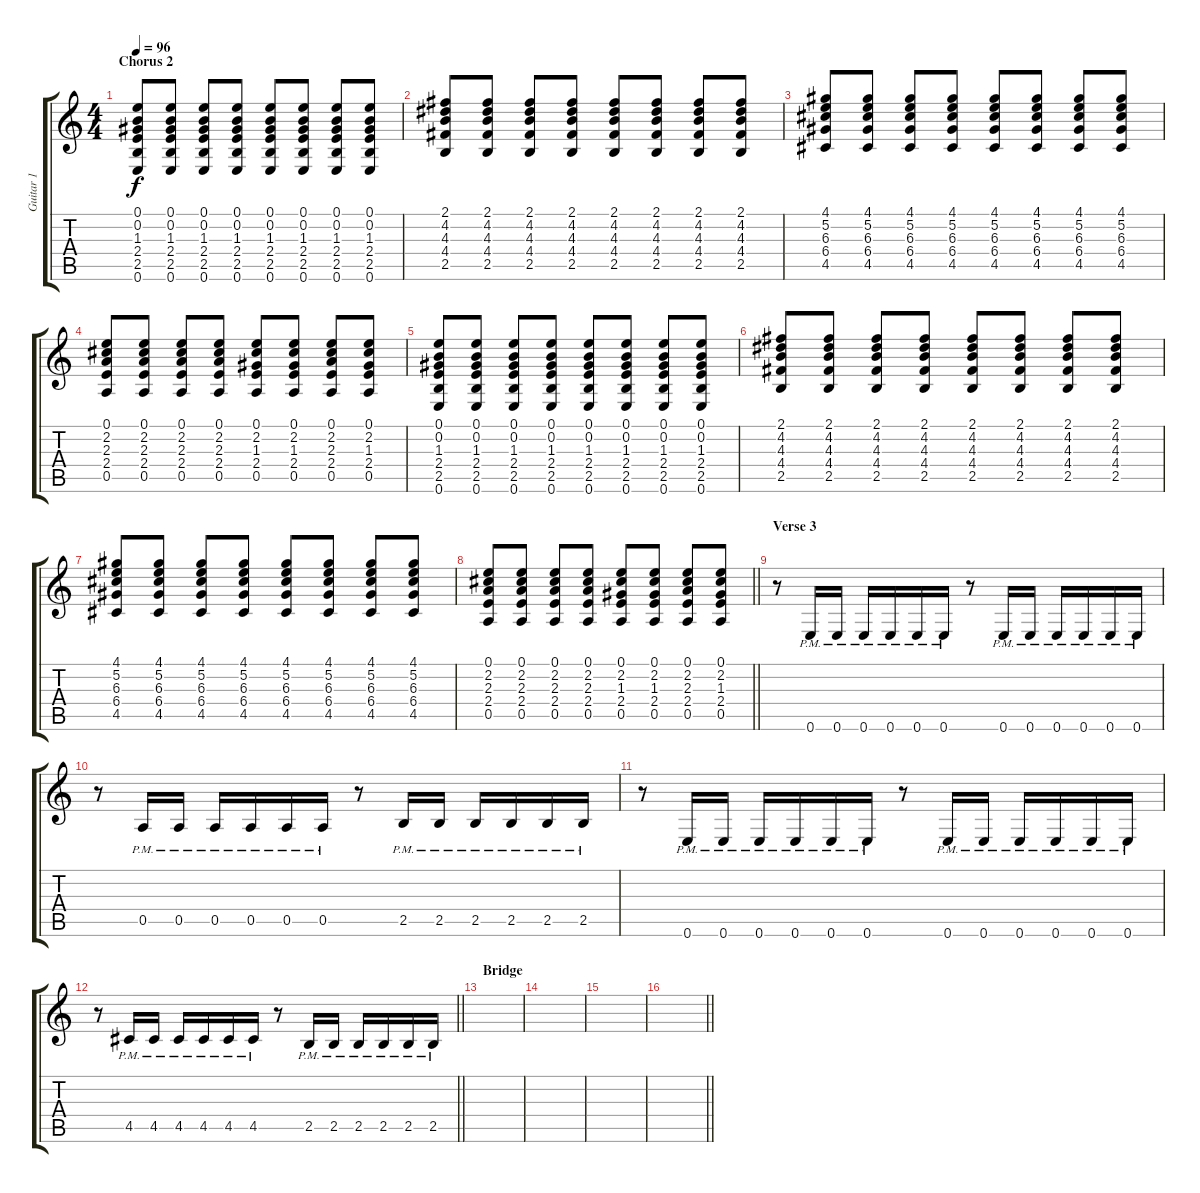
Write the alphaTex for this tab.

\track ("Guitar 1" "Guitar 1") {instrument distortionguitar}
\staff {score tabs}
\tuning (E4 B3 G3 D3 A2 E2) {hide}
\ts (4 4)
\section ("" "Chorus 2")
\tempo 96
\clef g2
\ks c
(0.1 0.2 1.3 2.4 2.5 0.6).8{dy f} (0.1 0.2 1.3 2.4 2.5 0.6).8 (0.1 0.2 1.3 2.4 2.5 0.6).8 (0.1 0.2 1.3 2.4 2.5 0.6).8 (0.1 0.2 1.3 2.4 2.5 0.6).8 (0.1 0.2 1.3 2.4 2.5 0.6).8 (0.1 0.2 1.3 2.4 2.5 0.6).8 (0.1 0.2 1.3 2.4 2.5 0.6).8 |
(2.1 4.2 4.3 4.4 2.5).8 (2.1 4.2 4.3 4.4 2.5).8 (2.1 4.2 4.3 4.4 2.5).8 (2.1 4.2 4.3 4.4 2.5).8 (2.1 4.2 4.3 4.4 2.5).8 (2.1 4.2 4.3 4.4 2.5).8 (2.1 4.2 4.3 4.4 2.5).8 (2.1 4.2 4.3 4.4 2.5).8 |
(4.1 5.2 6.3 6.4 4.5).8 (4.1 5.2 6.3 6.4 4.5).8 (4.1 5.2 6.3 6.4 4.5).8 (4.1 5.2 6.3 6.4 4.5).8 (4.1 5.2 6.3 6.4 4.5).8 (4.1 5.2 6.3 6.4 4.5).8 (4.1 5.2 6.3 6.4 4.5).8 (4.1 5.2 6.3 6.4 4.5).8 |
(0.1 2.2 2.3 2.4 0.5).8 (0.1 2.2 2.3 2.4 0.5).8 (0.1 2.2 2.3 2.4 0.5).8 (0.1 2.2 2.3 2.4 0.5).8 (0.1 2.2 1.3 2.4 0.5).8 (0.1 2.2 1.3 2.4 0.5).8 (0.1 2.2 2.3 2.4 0.5).8 (0.1 2.2 1.3 2.4 0.5).8 |
(0.1 0.2 1.3 2.4 2.5 0.6).8 (0.1 0.2 1.3 2.4 2.5 0.6).8 (0.1 0.2 1.3 2.4 2.5 0.6).8 (0.1 0.2 1.3 2.4 2.5 0.6).8 (0.1 0.2 1.3 2.4 2.5 0.6).8 (0.1 0.2 1.3 2.4 2.5 0.6).8 (0.1 0.2 1.3 2.4 2.5 0.6).8 (0.1 0.2 1.3 2.4 2.5 0.6).8 |
(2.1 4.2 4.3 4.4 2.5).8 (2.1 4.2 4.3 4.4 2.5).8 (2.1 4.2 4.3 4.4 2.5).8 (2.1 4.2 4.3 4.4 2.5).8 (2.1 4.2 4.3 4.4 2.5).8 (2.1 4.2 4.3 4.4 2.5).8 (2.1 4.2 4.3 4.4 2.5).8 (2.1 4.2 4.3 4.4 2.5).8 |
(4.1 5.2 6.3 6.4 4.5).8 (4.1 5.2 6.3 6.4 4.5).8 (4.1 5.2 6.3 6.4 4.5).8 (4.1 5.2 6.3 6.4 4.5).8 (4.1 5.2 6.3 6.4 4.5).8 (4.1 5.2 6.3 6.4 4.5).8 (4.1 5.2 6.3 6.4 4.5).8 (4.1 5.2 6.3 6.4 4.5).8 |
\barLineRight lightlight
(0.1 2.2 2.3 2.4 0.5).8 (0.1 2.2 2.3 2.4 0.5).8 (0.1 2.2 2.3 2.4 0.5).8 (0.1 2.2 2.3 2.4 0.5).8 (0.1 2.2 1.3 2.4 0.5).8 (0.1 2.2 1.3 2.4 0.5).8 (0.1 2.2 2.3 2.4 0.5).8 (0.1 2.2 1.3 2.4 0.5).8 |
\section ("" "Verse 3")
r.8 0.6{pm}.16 0.6{pm}.16 0.6{pm}.16 0.6{pm}.16 0.6{pm}.16 0.6{pm}.16 r.8 0.6{pm}.16 0.6{pm}.16 0.6{pm}.16 0.6{pm}.16 0.6{pm}.16 0.6{pm}.16 |
r.8 0.5{pm}.16 0.5{pm}.16 0.5{pm}.16 0.5{pm}.16 0.5{pm}.16 0.5{pm}.16 r.8 2.5{pm}.16 2.5{pm}.16 2.5{pm}.16 2.5{pm}.16 2.5{pm}.16 2.5{pm}.16 |
r.8 0.6{pm}.16 0.6{pm}.16 0.6{pm}.16 0.6{pm}.16 0.6{pm}.16 0.6{pm}.16 r.8 0.6{pm}.16 0.6{pm}.16 0.6{pm}.16 0.6{pm}.16 0.6{pm}.16 0.6{pm}.16 |
\barLineRight lightlight
r.8 4.5{pm}.16 4.5{pm}.16 4.5{pm}.16 4.5{pm}.16 4.5{pm}.16 4.5{pm}.16 r.8 2.5{pm}.16 2.5{pm}.16 2.5{pm}.16 2.5{pm}.16 2.5{pm}.16 2.5{pm}.16 |
\section ("" "Bridge")
|
|
|
\barLineRight lightlight
